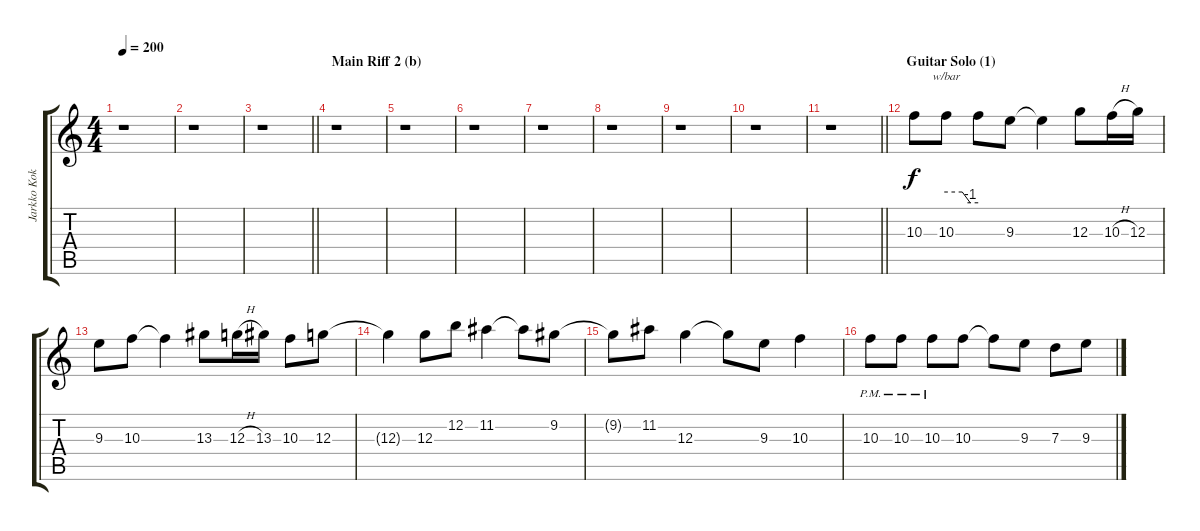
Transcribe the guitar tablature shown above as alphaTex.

\track ("Jarkko Kokko (lead guitar)" "Jarkko Kok") {instrument distortionguitar}
\staff {score tabs}
\tuning (E4 B3 G3 D3 A2 E2) {hide}
\ts (4 4)
\tempo 200
\clef g2
\ks c
r.1{dy f} |
r.1 |
\barLineRight lightlight
r.1 |
\section ("" "Main Riff 2 (b)")
r.1 |
r.1 |
r.1 |
r.1 |
r.1 |
r.1 |
r.1 |
\barLineRight lightlight
r.1 |
\section ("" "Guitar Solo (1)")
\ks aminor
10.3.8 10.3.8{tbe (custom default 0 0 30 0 45 -4 60 -4)} 10.3{t}.8 9.3.8 9.3{t}.4 12.3.8 10.3{h}.16 12.3.16 |
9.3.8 10.3.8 10.3{t}.4 13.3.8 12.3{h}.16 13.3.16 10.3.8 12.3.8 |
12.3{t}.4 12.3.8 12.2.8 11.2.4 11.2{t}.8 9.2.8 |
9.2{t}.8 11.2.8 12.3.4 12.3{t}.8 9.3.8 10.3.4 |
10.3{pm}.8 10.3{pm}.8 10.3{pm}.8 10.3.8 10.3{t}.8 9.3.8 7.3.8 9.3.8
